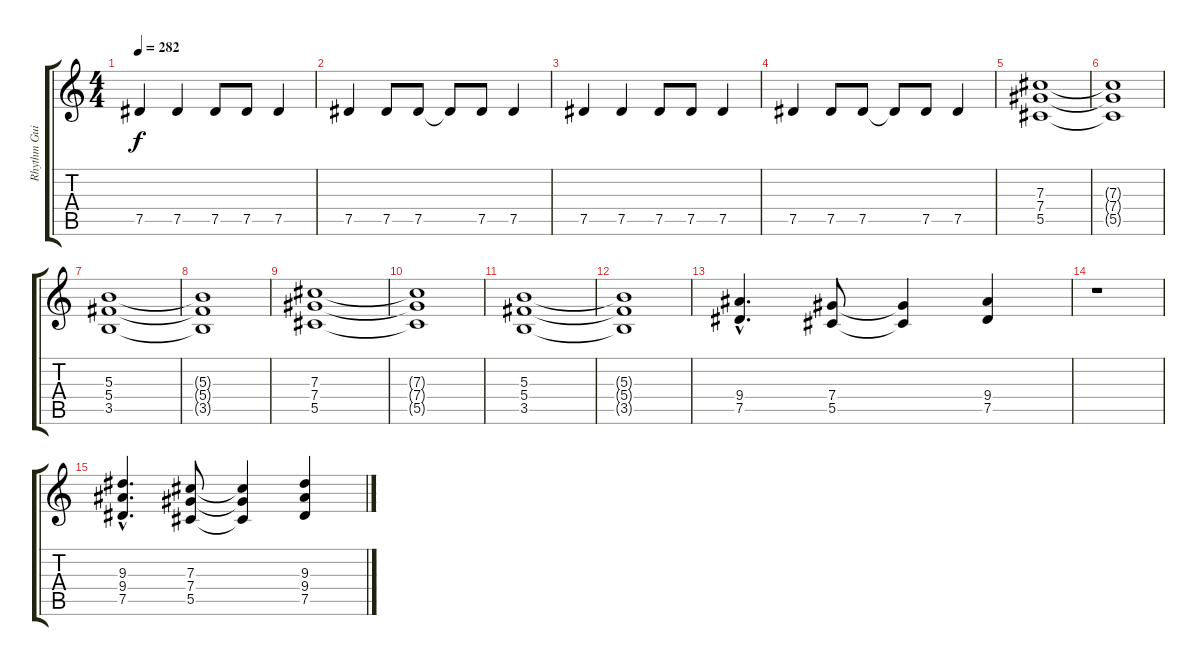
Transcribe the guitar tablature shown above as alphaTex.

\track ("Rhythm Guitar 2" "Rhythm Gui") {instrument overdrivenguitar}
\staff {score tabs}
\tuning (Eb4 Bb3 Gb3 Db3 Ab2 Eb2) {hide}
\ts (4 4)
\tempo 282
\clef g2
\ks c
7.5.4{dy f} 7.5.4 7.5.8 7.5.8 7.5.4 |
7.5.4 7.5.8 7.5.8 7.5{t}.8 7.5.8 7.5.4 |
7.5.4 7.5.4 7.5.8 7.5.8 7.5.4 |
7.5.4 7.5.8 7.5.8 7.5{t}.8 7.5.8 7.5.4 |
(7.3 7.4 5.5).1 |
(7.3{t} 7.4{t} 5.5{t}).1 |
(5.3 5.4 3.5).1 |
(5.3{t} 5.4{t} 3.5{t}).1 |
(7.3 7.4 5.5).1 |
(7.3{t} 7.4{t} 5.5{t}).1 |
(5.3 5.4 3.5).1 |
(5.3{t} 5.4{t} 3.5{t}).1 |
(9.4{hac} 7.5{hac}).4{d} (7.4 5.5).8 (7.4{t} 5.5{t}).4 (9.4 7.5).4 |
r.1 |
(9.3{hac} 9.4{hac} 7.5{hac}).4{d} (7.3 7.4 5.5).8 (7.3{t} 7.4{t} 5.5{t}).4 (9.3 9.4 7.5).4
